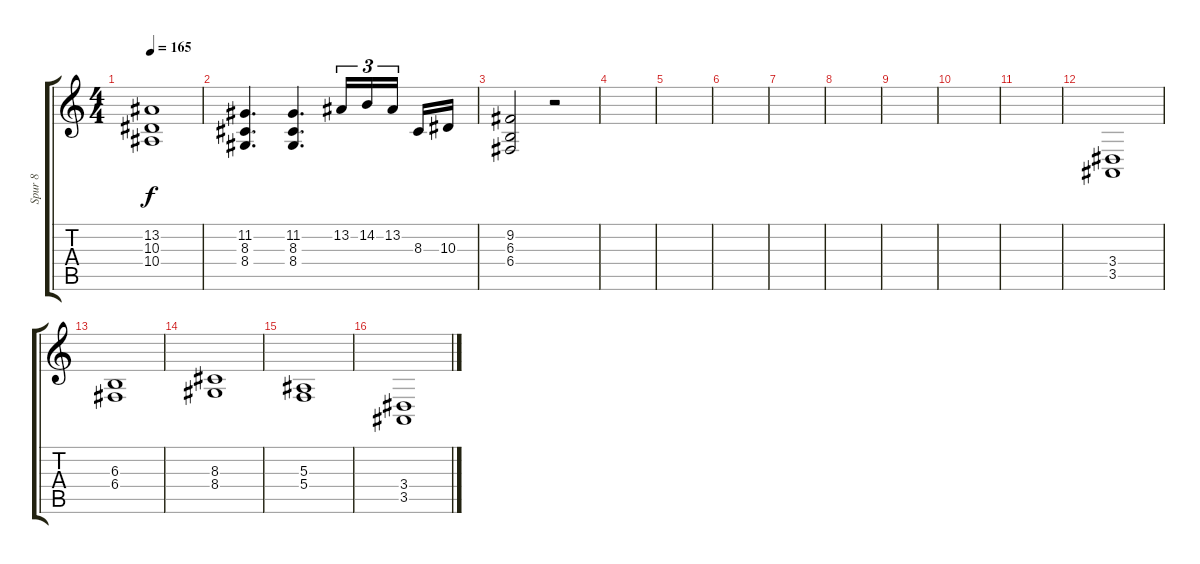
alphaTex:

\track ("Spur 8" "Spur 8") {instrument stringensemble1}
\staff {score tabs}
\tuning (D4 A3 F3 C3 G2 D2) {hide}
\ts (4 4)
\tempo 165
\clef g2
\ks c
(13.2 10.3 10.4).1{dy f} |
(11.2 8.3 8.4).4{d} (11.2 8.3 8.4).4{d} 13.2.16{tu (3 2)} 14.2.16{tu (3 2)} 13.2.16{tu (3 2) beam splitsecondary} 8.3.16 10.3.16 |
(9.2 6.3 6.4).2 r.2 |
|
|
|
|
|
|
|
|
(3.4 3.5).1{instrument stringensemble1} |
(6.3 6.4).1 |
(8.3 8.4).1 |
(5.3 5.4).1 |
(3.4 3.5).1
